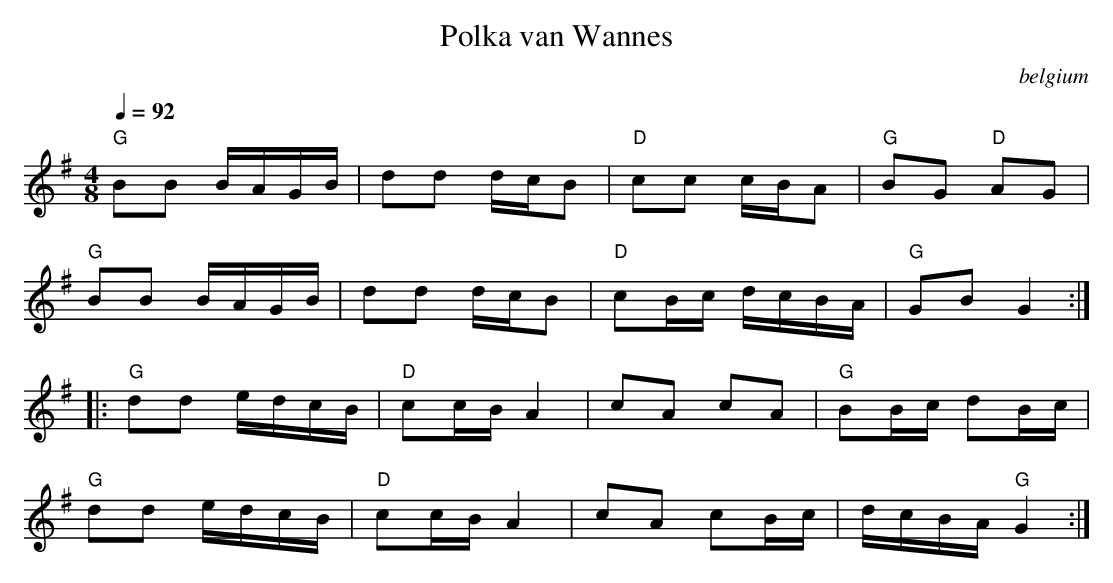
X:1
T:Polka van Wannes
O:belgium
M:4/8
L:1/8
Q:1/4=92
K:G
V:1
"G" BB B/A/G/B/ |dd d/c/B |"D" cc c/B/A |"G" BG "D" AG |
"G" BB B/A/G/B/ |dd d/c/B |"D" cB/c/ d/c/B/A/ |"G" GB G2 :| |:
"G" dd e/d/c/B/ |"D" cc/B/ A2 |cA cA |"G" BB/c/ dB/c/ |
"G" dd e/d/c/B/ |"D" cc/B/ A2 |cA cB/c/ |d/c/B/A/ "G" G2 :|
